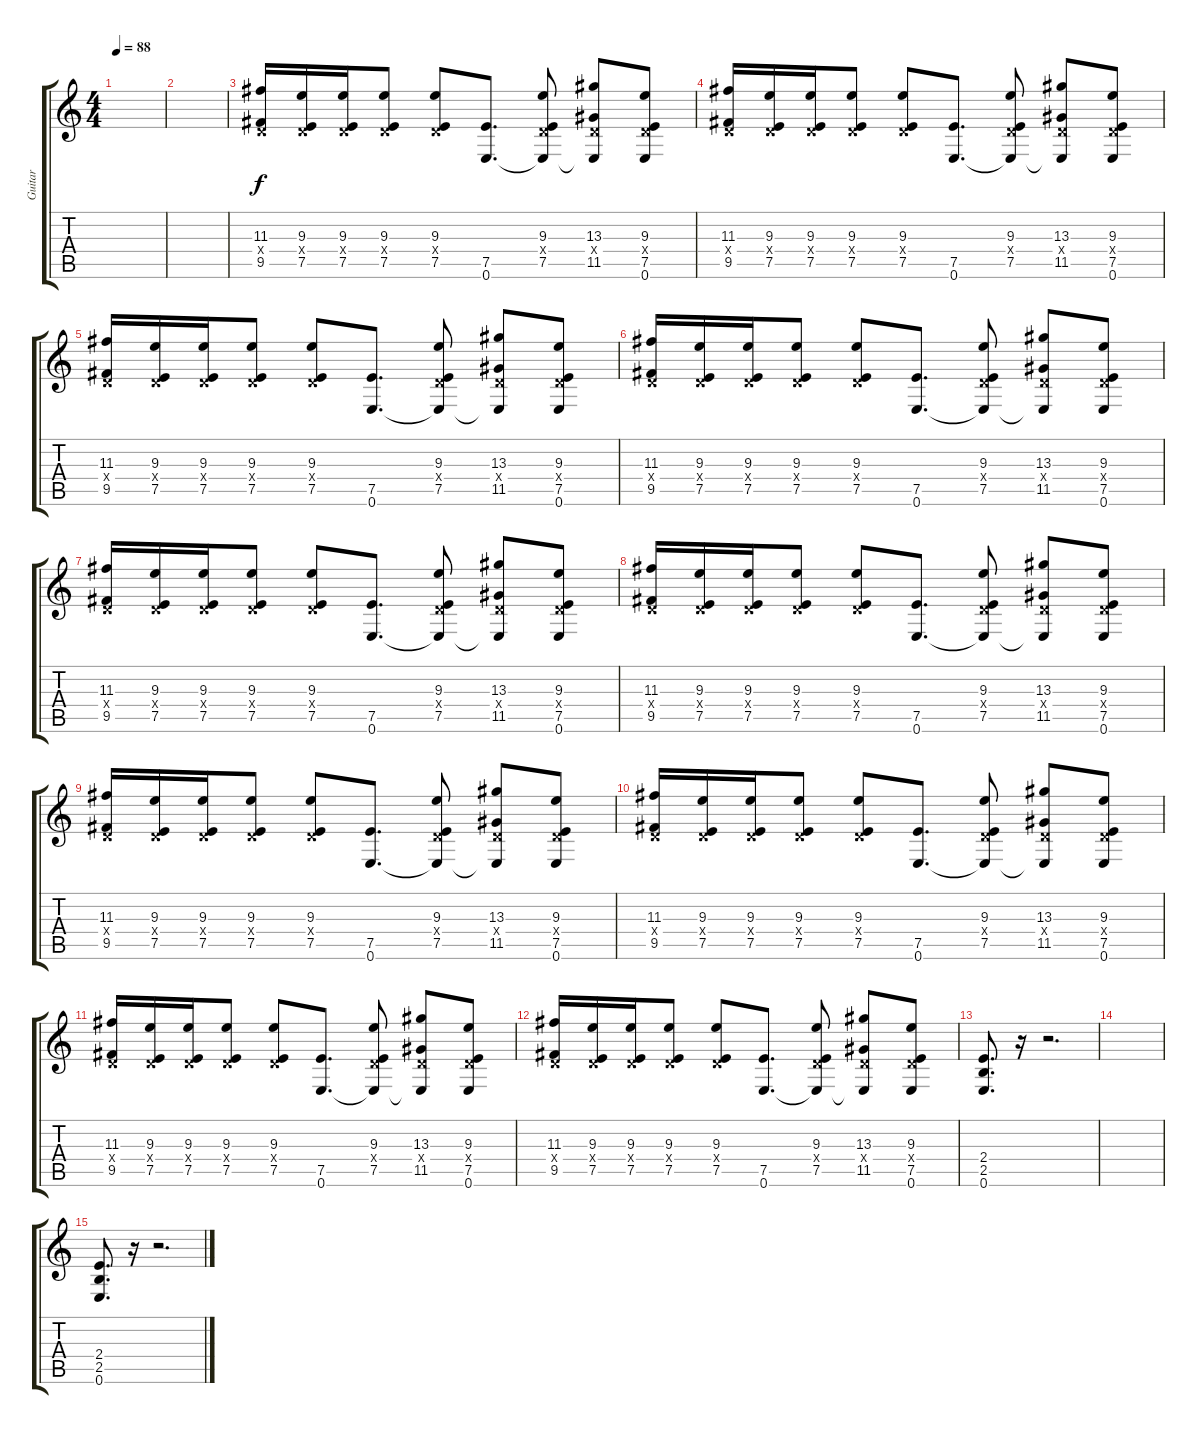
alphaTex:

\track ("Guitar" "Guitar") {instrument distortionguitar}
\staff {score tabs}
\tuning (E4 B3 G3 D3 A2 E2) {hide}
\ts (4 4)
\tempo 88
\clef g2
\ks c
|
|
(11.3 0.4{x} 9.5).16 (9.3 0.4{x} 7.5).16 (9.3 0.4{x} 7.5).16 (9.3 0.4{x} 7.5).8 (9.3 0.4{x} 7.5).8 (7.5 0.6).8{d} (9.3 0.4{x} 7.5 0.6{t}).8 (13.3 0.4{x} 11.5 0.6{t}).8 (9.3 0.4{x} 7.5 0.6).8 |
(11.3 0.4{x} 9.5).16 (9.3 0.4{x} 7.5).16 (9.3 0.4{x} 7.5).16 (9.3 0.4{x} 7.5).8 (9.3 0.4{x} 7.5).8 (7.5 0.6).8{d} (9.3 0.4{x} 7.5 0.6{t}).8 (13.3 0.4{x} 11.5 0.6{t}).8 (9.3 0.4{x} 7.5 0.6).8 |
(11.3 0.4{x} 9.5).16 (9.3 0.4{x} 7.5).16 (9.3 0.4{x} 7.5).16 (9.3 0.4{x} 7.5).8 (9.3 0.4{x} 7.5).8 (7.5 0.6).8{d} (9.3 0.4{x} 7.5 0.6{t}).8 (13.3 0.4{x} 11.5 0.6{t}).8 (9.3 0.4{x} 7.5 0.6).8 |
(11.3 0.4{x} 9.5).16 (9.3 0.4{x} 7.5).16 (9.3 0.4{x} 7.5).16 (9.3 0.4{x} 7.5).8 (9.3 0.4{x} 7.5).8 (7.5 0.6).8{d} (9.3 0.4{x} 7.5 0.6{t}).8 (13.3 0.4{x} 11.5 0.6{t}).8 (9.3 0.4{x} 7.5 0.6).8 |
(11.3 0.4{x} 9.5).16 (9.3 0.4{x} 7.5).16 (9.3 0.4{x} 7.5).16 (9.3 0.4{x} 7.5).8 (9.3 0.4{x} 7.5).8 (7.5 0.6).8{d} (9.3 0.4{x} 7.5 0.6{t}).8 (13.3 0.4{x} 11.5 0.6{t}).8 (9.3 0.4{x} 7.5 0.6).8 |
(11.3 0.4{x} 9.5).16 (9.3 0.4{x} 7.5).16 (9.3 0.4{x} 7.5).16 (9.3 0.4{x} 7.5).8 (9.3 0.4{x} 7.5).8 (7.5 0.6).8{d} (9.3 0.4{x} 7.5 0.6{t}).8 (13.3 0.4{x} 11.5 0.6{t}).8 (9.3 0.4{x} 7.5 0.6).8 |
(11.3 0.4{x} 9.5).16 (9.3 0.4{x} 7.5).16 (9.3 0.4{x} 7.5).16 (9.3 0.4{x} 7.5).8 (9.3 0.4{x} 7.5).8 (7.5 0.6).8{d} (9.3 0.4{x} 7.5 0.6{t}).8 (13.3 0.4{x} 11.5 0.6{t}).8 (9.3 0.4{x} 7.5 0.6).8 |
(11.3 0.4{x} 9.5).16 (9.3 0.4{x} 7.5).16 (9.3 0.4{x} 7.5).16 (9.3 0.4{x} 7.5).8 (9.3 0.4{x} 7.5).8 (7.5 0.6).8{d} (9.3 0.4{x} 7.5 0.6{t}).8 (13.3 0.4{x} 11.5 0.6{t}).8 (9.3 0.4{x} 7.5 0.6).8 |
(11.3 0.4{x} 9.5).16 (9.3 0.4{x} 7.5).16 (9.3 0.4{x} 7.5).16 (9.3 0.4{x} 7.5).8 (9.3 0.4{x} 7.5).8 (7.5 0.6).8{d} (9.3 0.4{x} 7.5 0.6{t}).8 (13.3 0.4{x} 11.5 0.6{t}).8 (9.3 0.4{x} 7.5 0.6).8 |
(11.3 0.4{x} 9.5).16 (9.3 0.4{x} 7.5).16 (9.3 0.4{x} 7.5).16 (9.3 0.4{x} 7.5).8 (9.3 0.4{x} 7.5).8 (7.5 0.6).8{d} (9.3 0.4{x} 7.5 0.6{t}).8 (13.3 0.4{x} 11.5 0.6{t}).8 (9.3 0.4{x} 7.5 0.6).8 |
(2.4 2.5 0.6).8{d} r.16 r.2{d} |
|
(2.4 2.5 0.6).8{d} r.16 r.2{d}
